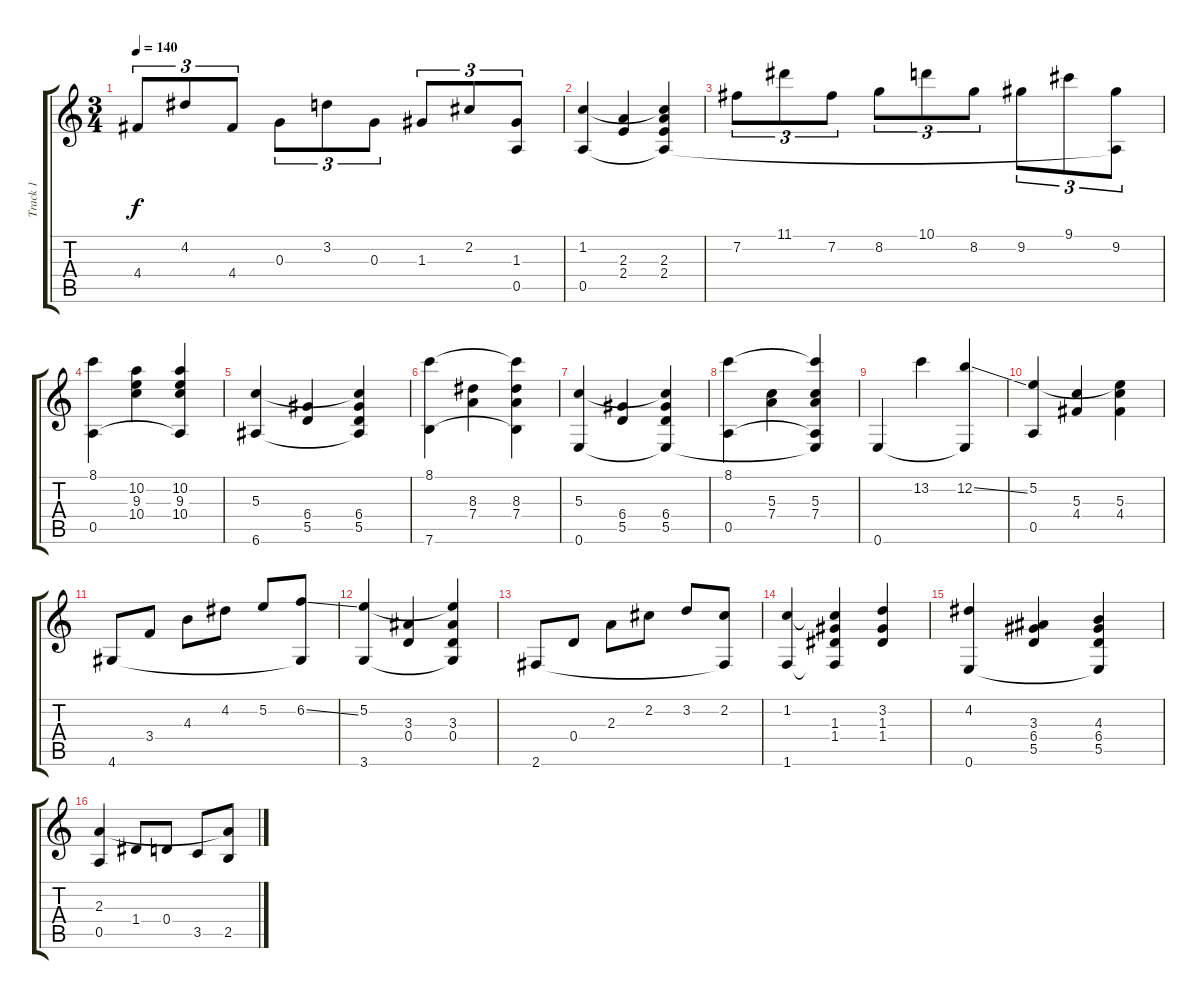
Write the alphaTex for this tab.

\track ("Track 1" "Track 1") {instrument acousticguitarnylon}
\staff {score tabs}
\tuning (E4 B3 G3 D3 A2 E2) {hide}
\ts (3 4)
\tempo 140
\clef g2
\ks c
4.4.8{tu (3 2) dy f} 4.2.8{tu (3 2)} 4.4.8{tu (3 2)} 0.3.8{tu (3 2)} 3.2.8{tu (3 2)} 0.3.8{tu (3 2)} 1.3.8{tu (3 2)} 2.2.8{tu (3 2)} (1.3 0.5{t}).8{tu (3 2)} |
(1.2 0.5).4 (2.3 2.4).4 (1.2{t} 2.3 2.4 0.5{t}).4 |
7.2.8{tu (3 2)} 11.1.8{tu (3 2)} 7.2.8{tu (3 2)} 8.2.8{tu (3 2)} 10.1.8{tu (3 2)} 8.2.8{tu (3 2)} 9.2.8{tu (3 2)} 9.1.8{tu (3 2)} (9.2 0.5{t}).8{tu (3 2)} |
(8.1 0.5).4 (10.2 9.3 10.4).4 (10.2 9.3 10.4 0.5{t}).4 |
(5.3 6.6).4 (6.4 5.5).4 (5.3{t} 6.4 5.5 6.6{t}).4 |
(8.1 7.6).4 (8.3 7.4).4 (8.1{t} 8.3 7.4 7.6{t}).4 |
(5.3 0.6).4 (6.4 5.5).4 (5.3{t} 6.4 5.5 0.6{t}).4 |
(8.1 0.5).4 (5.3 7.4).4 (8.1{t} 5.3 7.4 0.5{t} 0.6{t}).4 |
0.6.4 13.2.4 (12.2{ss} 0.6{t}).4 |
(5.2 0.5).4 (5.3 4.4).4 (5.2{t} 5.3 4.4).4 |
4.6.8 3.4.8 4.3.8 4.2.8 5.2.8 (6.2{ss} 4.6{t}).8 |
(5.2 3.6).4 (3.3 0.4).4 (5.2{t} 3.3 0.4 3.6{t}).4 |
2.6.8 0.4.8 2.3.8 2.2.8 3.2.8 (2.2 2.6{t}).8 |
(1.2 1.6).4 (1.2{t} 1.3 1.4 1.6{t}).4 (3.2 1.3 1.4).4 |
(4.2 0.6).4 (3.3 6.4 5.5).4 (4.3 6.4 5.5 0.6{t}).4 |
(2.3 0.5).4 1.4.8 0.4.8 3.5.8 (2.3{t} 2.5).8
